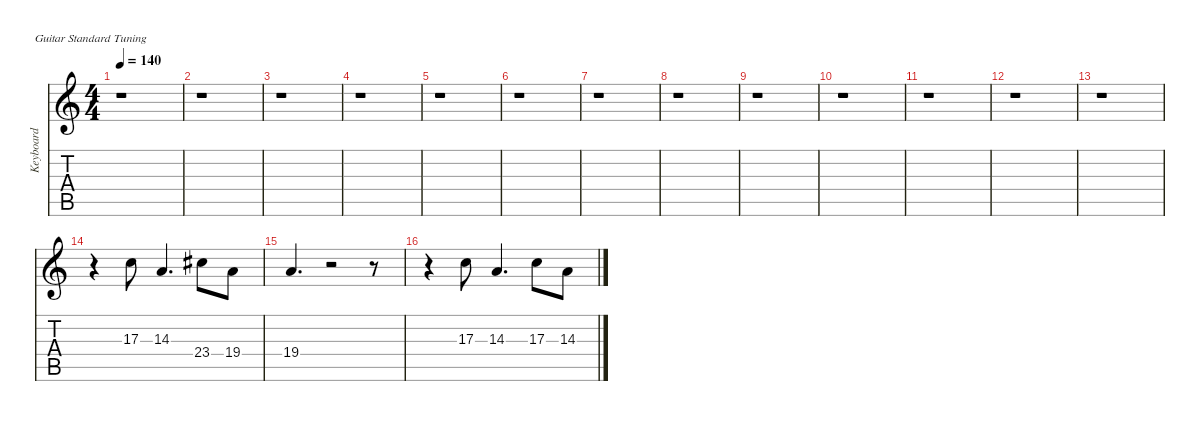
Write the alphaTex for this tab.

\defaultSystemsLayout 4
\hideDynamics
\bracketExtendMode nobrackets
\otherSystemsTrackNameOrientation horizontal
\track ("Keyboard" "Keyboard") {instrument clarinet}
\staff {score tabs}
\tuning (E4 B3 G3 D3 A2 E2)
\ts (4 4)
\tempo 140
\clef g2
\ks c
r.1{dy f} |
r.1 |
r.1 |
r.1 |
r.1 |
r.1 |
r.1 |
r.1 |
r.1 |
r.1 |
r.1 |
r.1 |
r.1 |
r.4 17.3.8 14.3.4{d} 23.4{acc #}.8 19.4.8 |
19.4.4{d} r.2 r.8 |
r.4 17.3.8 14.3.4{d} 17.3.8 14.3.8
